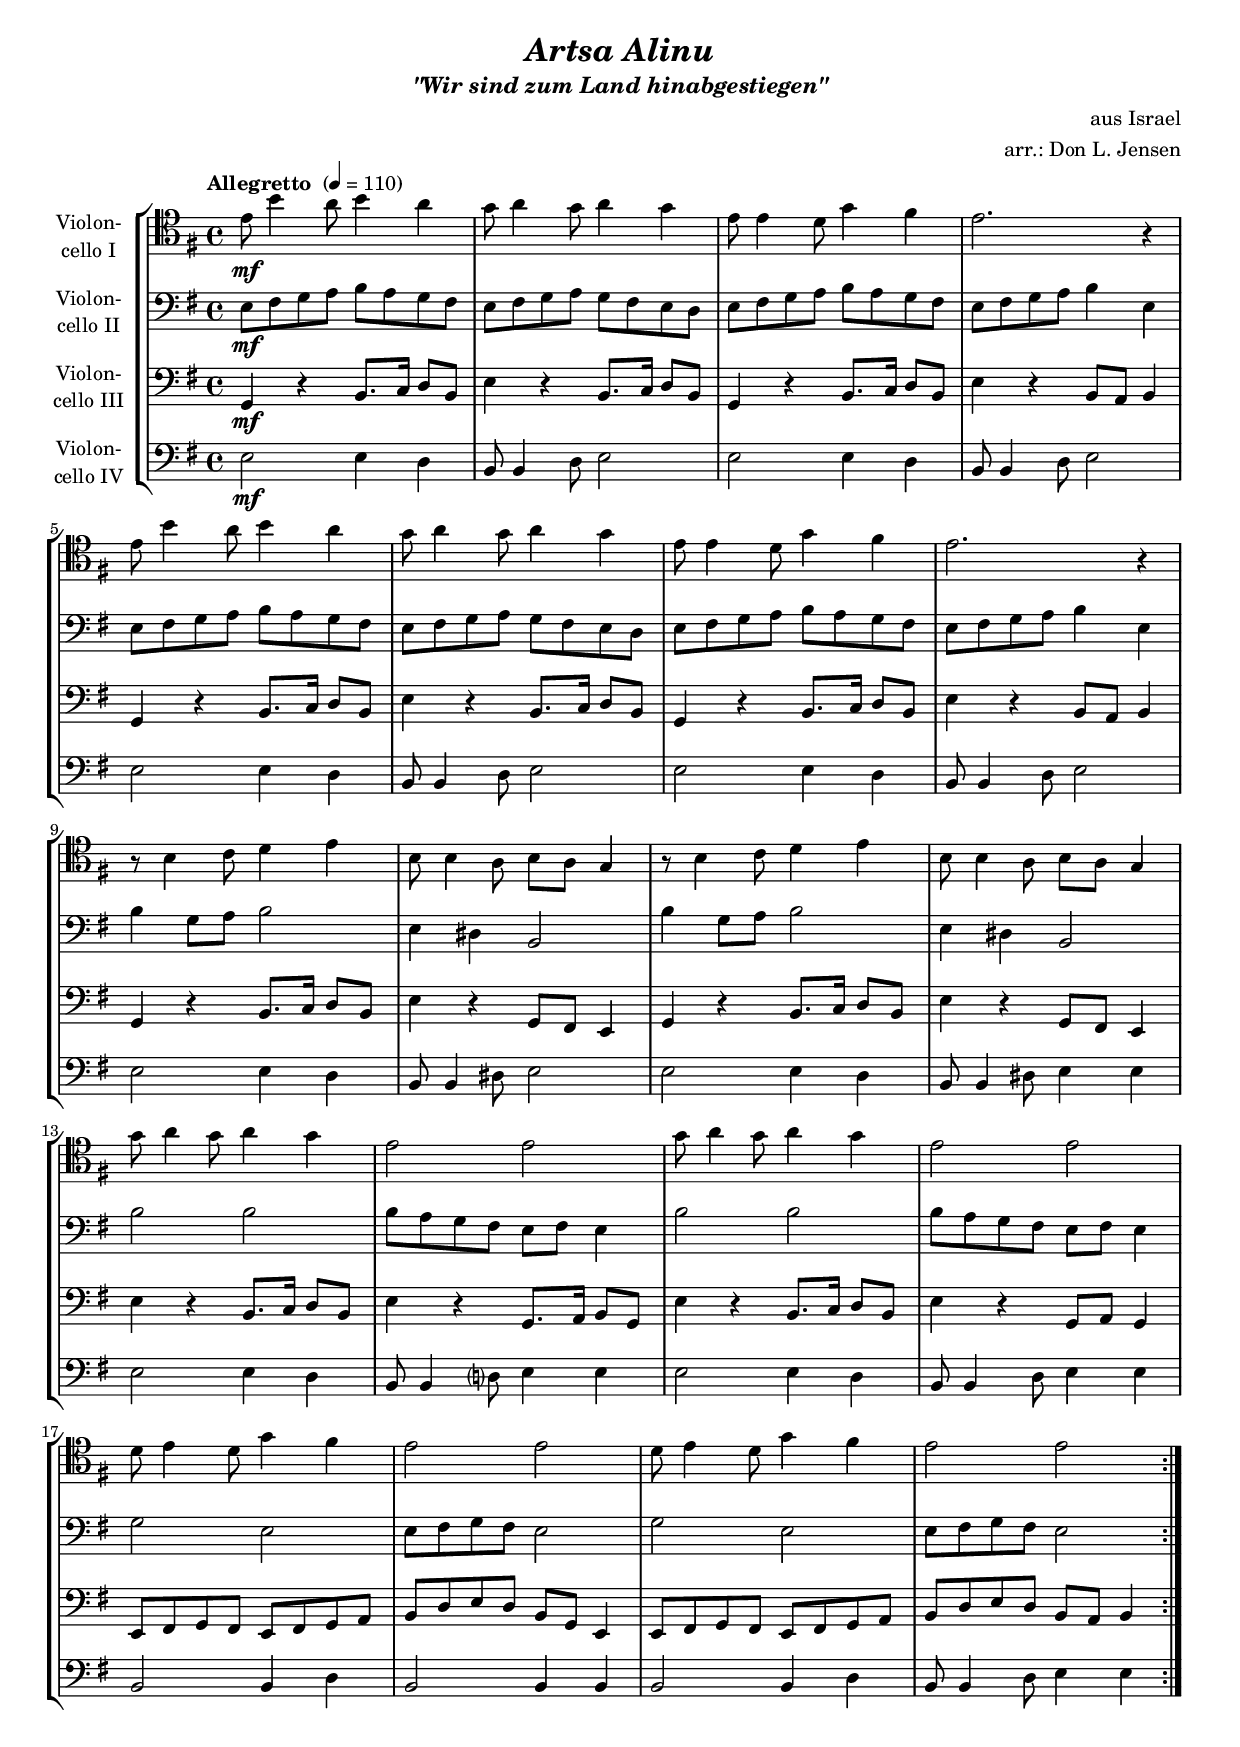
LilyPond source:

\version "2.14.2"
\include "deutsch.ly"

#(set-global-staff-size 17.5)

\header {
  title     = \markup \bold \italic "Artsa Alinu"
  subtitle  = \markup \italic "\"Wir sind zum Land hinabgestiegen\""
  composer  = "aus Israel"
  arranger  = "arr.: Don L. Jensen"
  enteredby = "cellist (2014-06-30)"
}

voiceconsts = {
  \key e \minor
  \time 4/4
  \tempo "Allegretto " 4=110
  \clef "bass"
  %\numericTimeSignature
  \compressFullBarRests
}

mihi = "clarinet"
milo = "bassoon"

va = \relative c'' {
   \voiceconsts
   \clef "tenor"

   \repeat volta 2 {
     e8\mf h'4 a8 h4 a
     g8 a4 g8 a4 g
     e8 e4 d8 g4 fis
     e2. r4
     e8 h'4 a8 h4 a

     g8 a4 g8 a4 g
     e8 e4 d8 g4 fis
     e2. r4
     r8 h4 c8 d4 e
     h8 h4 a8 h a g4

     r8 h4 c8 d4 e
     h8 h4 a8 h a g4
     g'8 a4 g8 a4 g
     e2 e
     g8 a4 g8 a4 g

     e2 e
     d8 e4 d8 g4 fis
     e2 e
     d8 e4 d8 g4 fis
     e2 e
   }
}

vb = \relative c' {
   \voiceconsts

   \repeat volta 2 {
     e8\mf fis g a h a g fis
     e fis g a g fis e d
     e fis g a h a g fis
     e fis g a h4 e,
     e8 fis g a h a g fis

     e fis g a g fis e d
     e fis g a h a g fis
     e fis g a h4 e,
     h' g8 a h2
     e,4 dis h2

     h'4 g8 a h2
     e,4 dis h2
     h' h
     h8 a g fis e fis e4
     h'2 h

     h8 a g fis e fis e4
     g2 e
     e8 fis g fis e2
     g e
     e8 fis g fis e2
   }
}

vc = \relative c' {
   \voiceconsts

   \repeat volta 2 {
     g4\mf r h8. c16 d8 h
     e4 r h8. c16 d8 h
     g4 r h8. c16 d8 h
     e4 r h8 a h4
     g4 r h8. c16 d8 h

     e4 r h8. c16 d8 h
     g4 r h8. c16 d8 h
     e4 r h8 a h4
     g4 r h8. c16 d8 h
     e4 r g,8 fis e4

     g4 r h8. c16 d8 h
     e4 r g,8 fis e4
     e'4 r h8. c16 d8 h
     e4 r g,8. a16 h8 g
     e'4 r h8. c16 d8 h

     e4 r g,8 a g4
     e8 fis g fis e fis g a
     h d e d h g e4
     e8 fis g fis e fis g a
     h d e d h a h4
   }
}

vd = \relative c' {
   \voiceconsts

   \repeat volta 2 {
     e2\mf e4 d
     h8 h4 d8 e2
     e e4 d
     h8 h4 d8 e2
     e e4 d

     h8 h4 d8 e2
     e e4 d
     h8 h4 d8 e2
     e e4 d
     h8 h4 dis8 e2

     e e4 d
     h8 h4 dis8 e4 e
     e2 e4 d
     h8 h4 d?8 e4 e
     e2 e4 d

     h8 h4 d8 e4 e
     h2 h4 d
     h2 h4 h
     h2 h4 d
     h8 h4 d8 e4 e
   }
}


music = \new StaffGroup <<
      \new Staff {
        \set Staff.midiInstrument = \milo
        \set Staff.instrumentName = \markup \center-column { "Violon-" "cello I" }
        \transpose e e, { \va }
      }

      \new Staff {
        \set Staff.midiInstrument = \milo
        \set Staff.instrumentName = \markup \center-column { "Violon-" "cello II" }
        \transpose e e, { \vb }
      }

      \new Staff {
        \set Staff.midiInstrument = \milo
        \set Staff.instrumentName = \markup \center-column { "Violon-" "cello III" }
        \transpose e e, { \vc }
      }

      \new Staff {
        \set Staff.midiInstrument = \milo
        \set Staff.instrumentName = \markup \center-column { "Violon-" "cello IV" }
        \transpose e e, { \vd }
      }
>>

\book {
  \score {
   \music
    \layout {}
  }

  \score {
    \unfoldRepeats \music

    \midi {
      \context {
        \Score
      }
    }
  }
}
